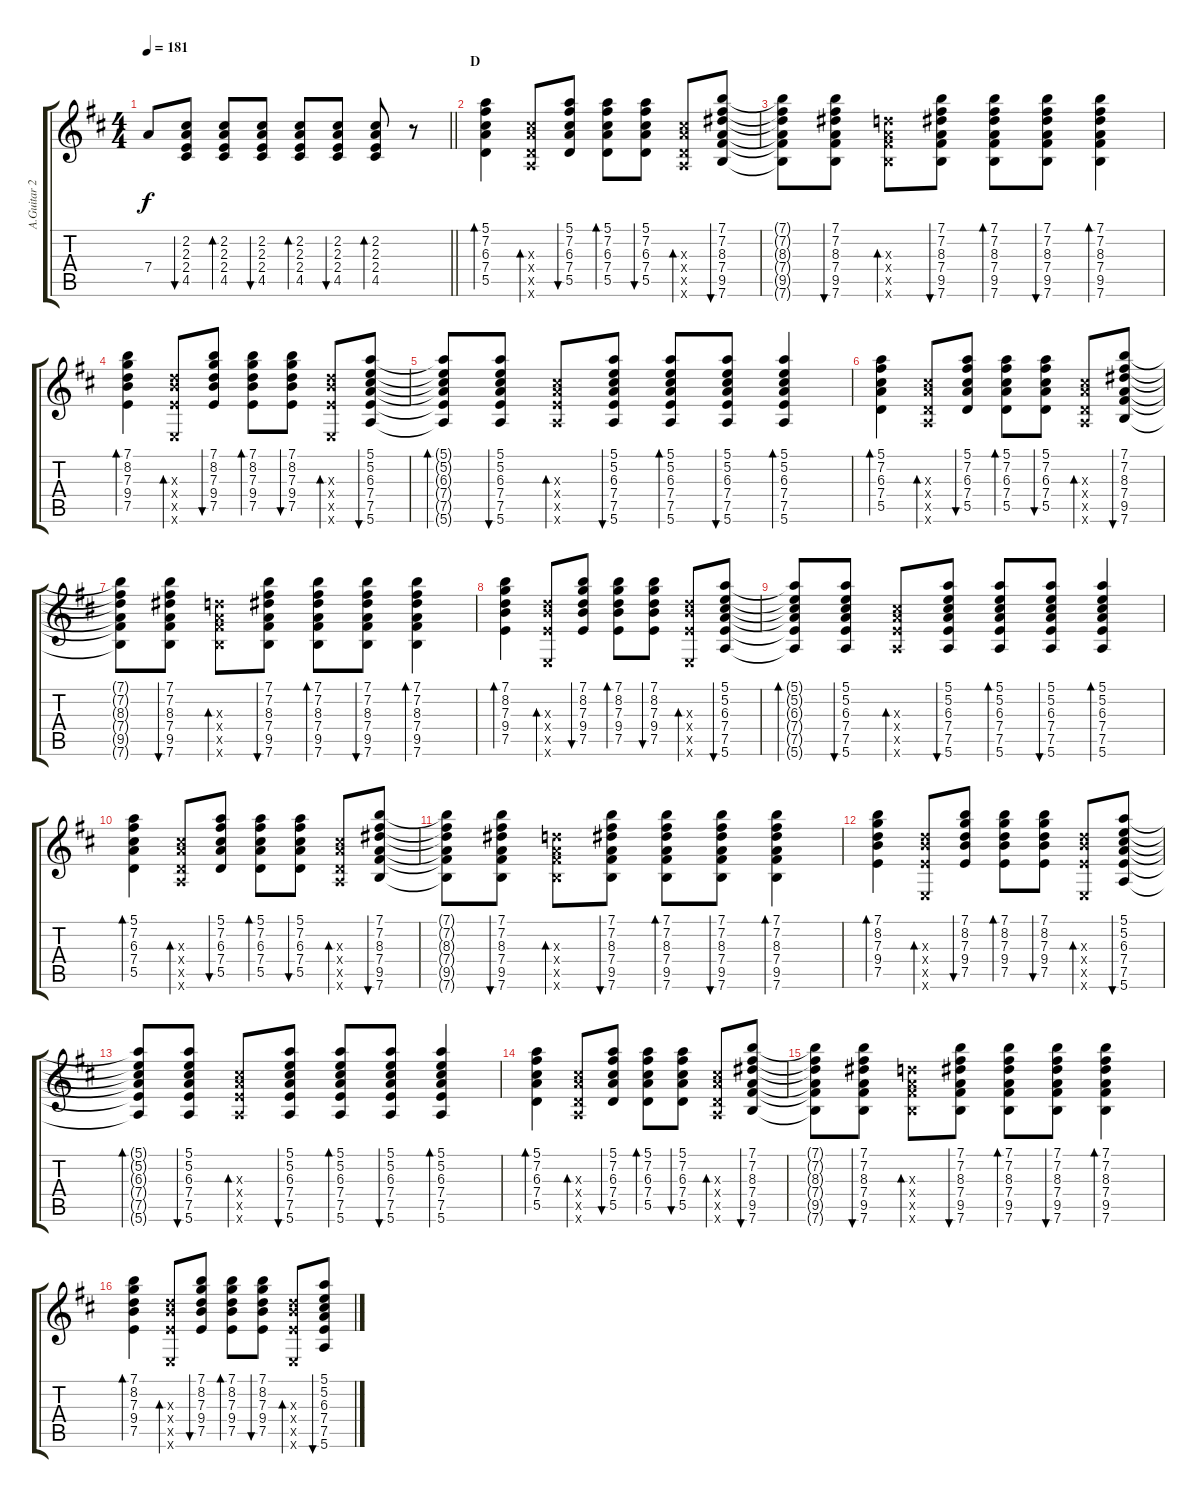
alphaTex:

\track ("A.Guitar 2" "A.Guitar 2") {instrument acousticguitarnylon}
\staff {score tabs}
\tuning (E4 B3 G3 D3 A2 E2) {hide}
\ts (4 4)
\tempo 181
\clef g2
\barLineRight lightlight
\ks d
7.4{t}.8{dy f} (2.2 2.3 2.4 4.5).8{bu 60 volume 11} (2.2 2.3 2.4 4.5).8{bd 60} (2.2 2.3 2.4 4.5).8{bu 60} (2.2 2.3 2.4 4.5).8{bd 60} (2.2 2.3 2.4 4.5).8{bu 60} (2.2 2.3 2.4 4.5).8{bd 60} r.8 |
\section ("" "D")
(5.1 7.2 6.3 7.4 5.5).4{bd 60} (6.3{x} 7.4{x} 5.5{x} 5.6{x}).8{bd 60} (5.1 7.2 6.3 7.4 5.5).8{bu 60} (5.1 7.2 6.3 7.4 5.5).8{bd 60} (5.1 7.2 6.3 7.4 5.5).8{bu 60} (6.3{x} 7.4{x} 5.5{x} 5.6{x}).8{bd 60} (7.1 7.2 8.3 7.4 9.5 7.6).8{bu 60} |
(7.1{t} 7.2{t} 8.3{t} 7.4{t} 9.5{t} 7.6{t}).8 (7.1 7.2 8.3 7.4 9.5 7.6).8{bu 60} (7.3{x} 7.4{x} 9.5{x} 7.6{x}).8{bd 60} (7.1 7.2 8.3 7.4 9.5 7.6).8{bu 60} (7.1 7.2 8.3 7.4 9.5 7.6).8{bd 60} (7.1 7.2 8.3 7.4 9.5 7.6).8{bu 60} (7.1 7.2 8.3 7.4 9.5 7.6).4{bd 60} |
(7.1 8.2 7.3 9.4 7.5).4{bd 60} (7.3{x} 9.4{x} 7.5{x} 0.6{x}).8{bd 60} (7.1 8.2 7.3 9.4 7.5).8{bu 60} (7.1 8.2 7.3 9.4 7.5).8{bd 60} (7.1 8.2 7.3 9.4 7.5).8{bu 60} (7.3{x} 9.4{x} 7.5{x} 0.6{x}).8{bd 60} (5.1 5.2 6.3 7.4 7.5 5.6).8{bu 60} |
(5.1{t} 5.2{t} 6.3{t} 7.4{t} 7.5{t} 5.6{t}).8{bd 60} (5.1 5.2 6.3 7.4 7.5 5.6).8{bu 60} (6.3{x} 7.4{x} 7.5{x} 5.6{x}).8{bd 60} (5.1 5.2 6.3 7.4 7.5 5.6).8{bu 60} (5.1 5.2 6.3 7.4 7.5 5.6).8{bd 60} (5.1 5.2 6.3 7.4 7.5 5.6).8{bu 60} (5.1 5.2 6.3 7.4 7.5 5.6).4{bd 60} |
(5.1 7.2 6.3 7.4 5.5).4{bd 60} (6.3{x} 7.4{x} 5.5{x} 5.6{x}).8{bd 60} (5.1 7.2 6.3 7.4 5.5).8{bu 60} (5.1 7.2 6.3 7.4 5.5).8{bd 60} (5.1 7.2 6.3 7.4 5.5).8{bu 60} (6.3{x} 7.4{x} 5.5{x} 5.6{x}).8{bd 60} (7.1 7.2 8.3 7.4 9.5 7.6).8{bu 60} |
(7.1{t} 7.2{t} 8.3{t} 7.4{t} 9.5{t} 7.6{t}).8 (7.1 7.2 8.3 7.4 9.5 7.6).8{bu 60} (7.3{x} 7.4{x} 9.5{x} 7.6{x}).8{bd 60} (7.1 7.2 8.3 7.4 9.5 7.6).8{bu 60} (7.1 7.2 8.3 7.4 9.5 7.6).8{bd 60} (7.1 7.2 8.3 7.4 9.5 7.6).8{bu 60} (7.1 7.2 8.3 7.4 9.5 7.6).4{bd 60} |
(7.1 8.2 7.3 9.4 7.5).4{bd 60} (7.3{x} 9.4{x} 7.5{x} 0.6{x}).8{bd 60} (7.1 8.2 7.3 9.4 7.5).8{bu 60} (7.1 8.2 7.3 9.4 7.5).8{bd 60} (7.1 8.2 7.3 9.4 7.5).8{bu 60} (7.3{x} 9.4{x} 7.5{x} 0.6{x}).8{bd 60} (5.1 5.2 6.3 7.4 7.5 5.6).8{bu 60} |
(5.1{t} 5.2{t} 6.3{t} 7.4{t} 7.5{t} 5.6{t}).8{bd 60} (5.1 5.2 6.3 7.4 7.5 5.6).8{bu 60} (6.3{x} 7.4{x} 7.5{x} 5.6{x}).8{bd 60} (5.1 5.2 6.3 7.4 7.5 5.6).8{bu 60} (5.1 5.2 6.3 7.4 7.5 5.6).8{bd 60} (5.1 5.2 6.3 7.4 7.5 5.6).8{bu 60} (5.1 5.2 6.3 7.4 7.5 5.6).4{bd 60} |
(5.1 7.2 6.3 7.4 5.5).4{bd 60} (6.3{x} 7.4{x} 5.5{x} 5.6{x}).8{bd 60} (5.1 7.2 6.3 7.4 5.5).8{bu 60} (5.1 7.2 6.3 7.4 5.5).8{bd 60} (5.1 7.2 6.3 7.4 5.5).8{bu 60} (6.3{x} 7.4{x} 5.5{x} 5.6{x}).8{bd 60} (7.1 7.2 8.3 7.4 9.5 7.6).8{bu 60} |
(7.1{t} 7.2{t} 8.3{t} 7.4{t} 9.5{t} 7.6{t}).8 (7.1 7.2 8.3 7.4 9.5 7.6).8{bu 60} (7.3{x} 7.4{x} 9.5{x} 7.6{x}).8{bd 60} (7.1 7.2 8.3 7.4 9.5 7.6).8{bu 60} (7.1 7.2 8.3 7.4 9.5 7.6).8{bd 60} (7.1 7.2 8.3 7.4 9.5 7.6).8{bu 60} (7.1 7.2 8.3 7.4 9.5 7.6).4{bd 60} |
(7.1 8.2 7.3 9.4 7.5).4{bd 60} (7.3{x} 9.4{x} 7.5{x} 0.6{x}).8{bd 60} (7.1 8.2 7.3 9.4 7.5).8{bu 60} (7.1 8.2 7.3 9.4 7.5).8{bd 60} (7.1 8.2 7.3 9.4 7.5).8{bu 60} (7.3{x} 9.4{x} 7.5{x} 0.6{x}).8{bd 60} (5.1 5.2 6.3 7.4 7.5 5.6).8{bu 60} |
(5.1{t} 5.2{t} 6.3{t} 7.4{t} 7.5{t} 5.6{t}).8{bd 60} (5.1 5.2 6.3 7.4 7.5 5.6).8{bu 60} (6.3{x} 7.4{x} 7.5{x} 5.6{x}).8{bd 60} (5.1 5.2 6.3 7.4 7.5 5.6).8{bu 60} (5.1 5.2 6.3 7.4 7.5 5.6).8{bd 60} (5.1 5.2 6.3 7.4 7.5 5.6).8{bu 60} (5.1 5.2 6.3 7.4 7.5 5.6).4{bd 60} |
(5.1 7.2 6.3 7.4 5.5).4{bd 60} (6.3{x} 7.4{x} 5.5{x} 5.6{x}).8{bd 60} (5.1 7.2 6.3 7.4 5.5).8{bu 60} (5.1 7.2 6.3 7.4 5.5).8{bd 60} (5.1 7.2 6.3 7.4 5.5).8{bu 60} (6.3{x} 7.4{x} 5.5{x} 5.6{x}).8{bd 60} (7.1 7.2 8.3 7.4 9.5 7.6).8{bu 60} |
(7.1{t} 7.2{t} 8.3{t} 7.4{t} 9.5{t} 7.6{t}).8 (7.1 7.2 8.3 7.4 9.5 7.6).8{bu 60} (7.3{x} 7.4{x} 9.5{x} 7.6{x}).8{bd 60} (7.1 7.2 8.3 7.4 9.5 7.6).8{bu 60} (7.1 7.2 8.3 7.4 9.5 7.6).8{bd 60} (7.1 7.2 8.3 7.4 9.5 7.6).8{bu 60} (7.1 7.2 8.3 7.4 9.5 7.6).4{bd 60} |
(7.1 8.2 7.3 9.4 7.5).4{bd 60} (7.3{x} 9.4{x} 7.5{x} 0.6{x}).8{bd 60} (7.1 8.2 7.3 9.4 7.5).8{bu 60} (7.1 8.2 7.3 9.4 7.5).8{bd 60} (7.1 8.2 7.3 9.4 7.5).8{bu 60} (7.3{x} 9.4{x} 7.5{x} 0.6{x}).8{bd 60} (5.1 5.2 6.3 7.4 7.5 5.6).8{bu 60}
